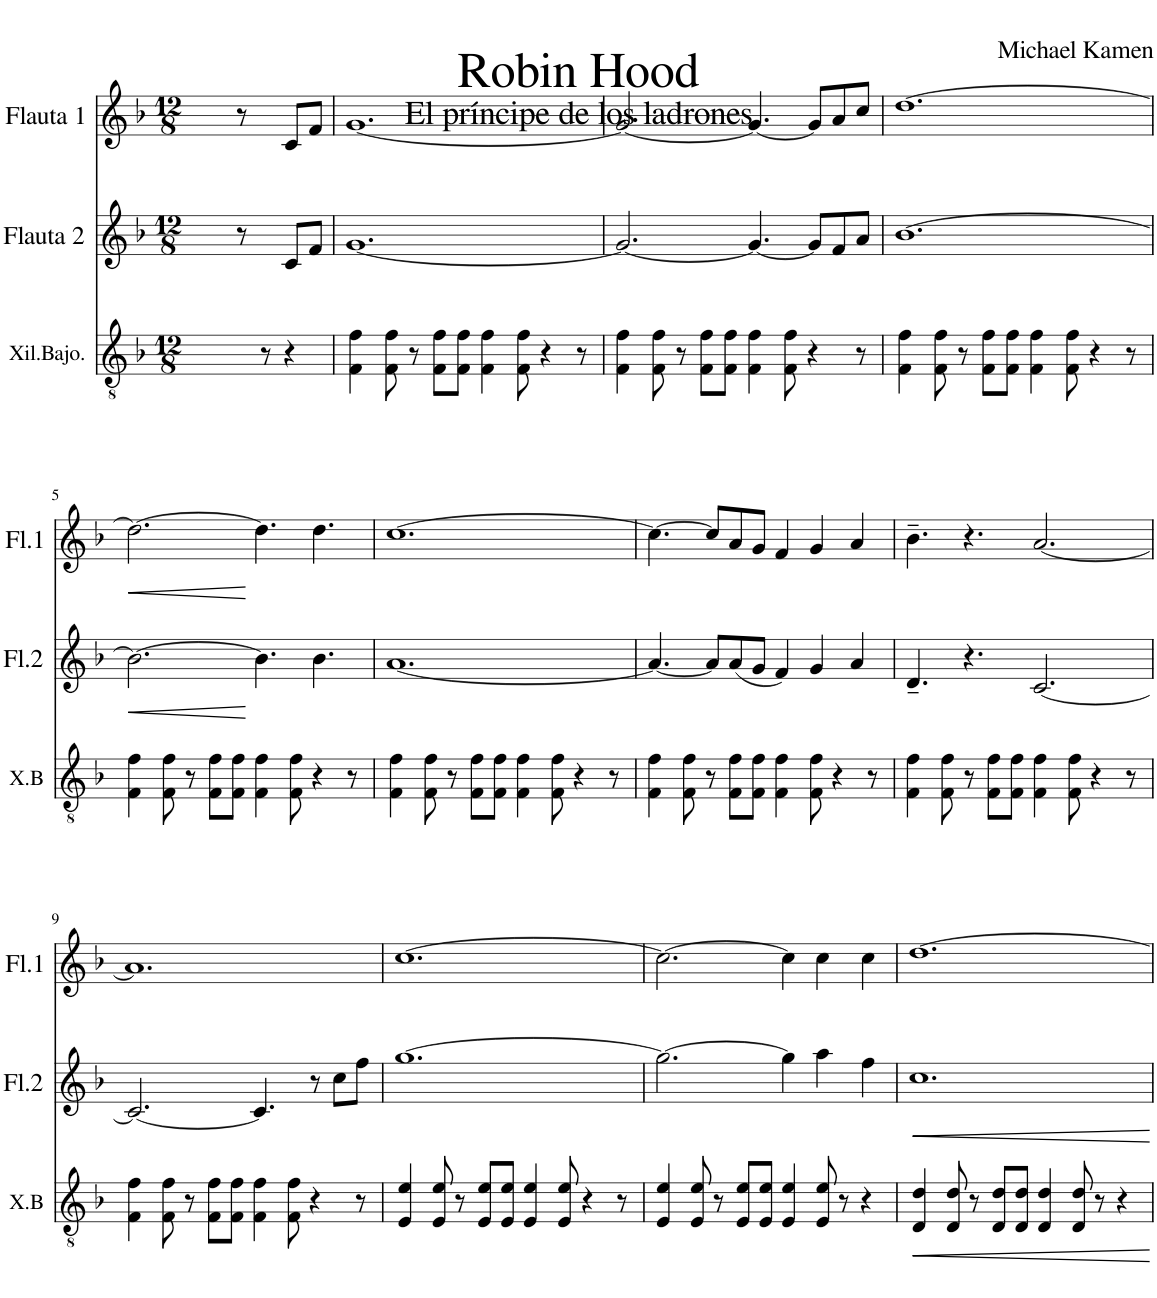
**kern	**kern	**dynam	**kern	**dynam
*part3	*part2	*part2	*part1	*part1
*staff3	*staff2	*staff2	*staff1	*staff1
*I"Xil.Bajo.	*I"Flauta 2	*	*I"Flauta 1	*
*I'X.B	*I'Fl.2	*	*I'Fl.1	*
*clefGv2	*clefG2	*	*clefG2	*
*k[b-]	*k[b-]	*	*k[b-]	*
*M12/8	*M12/8	*	*M12/8	*
=1	=1	=1	=1	=1
4.ryy	4ryy	.	4ryy	.
.	8r	.	8r	.
8r	8ryy	.	8ryy	.
4r	8c/L	.	8c/L	.
.	8f/J	.	8f/J	.
=2	=2	=2	=2	=2
4F\ 4f\	[1.g	.	[1.g	.
8F\ 8f\	.	.	.	.
8r	.	.	.	.
8F\ 8f\L	.	.	.	.
8F\ 8f\J	.	.	.	.
4F\ 4f\	.	.	.	.
8F\ 8f\	.	.	.	.
4r	.	.	.	.
8r	.	.	.	.
=3	=3	=3	=3	=3
4F\ 4f\	2.g/_	.	2.g/_	.
8F\ 8f\	.	.	.	.
8r	.	.	.	.
8F\ 8f\L	.	.	.	.
8F\ 8f\J	.	.	.	.
4F\ 4f\	4.g/_	.	4.g/_	.
8F\ 8f\	.	.	.	.
4r	8g/L]	.	8g/L]	.
.	8f/	.	8a/	.
8r	8a/J	.	8cc/J	.
=4	=4	=4	=4	=4
4F\ 4f\	[1.b-	.	[1.dd	.
8F\ 8f\	.	.	.	.
8r	.	.	.	.
8F\ 8f\L	.	.	.	.
8F\ 8f\J	.	.	.	.
4F\ 4f\	.	.	.	.
8F\ 8f\	.	.	.	.
4r	.	.	.	.
8r	.	.	.	.
!!LO:LB:g=z
=5	=5	=5	=5	=5
!	!	!LO:HP:b	!	!LO:HP:b
4F\ 4f\	2.b-\_	<	2.dd\_	<
8F\ 8f\	.	.	.	.
8r	.	.	.	.
8F\ 8f\L	.	.	.	.
8F\ 8f\J	.	.	.	.
4F\ 4f\	4.b-\]	[	4.dd\]	[
8F\ 8f\	.	.	.	.
4r	4.b-\	.	4.dd\	.
8r	.	.	.	.
=6	=6	=6	=6	=6
4F\ 4f\	[1.a	.	[1.cc	.
8F\ 8f\	.	.	.	.
8r	.	.	.	.
8F\ 8f\L	.	.	.	.
8F\ 8f\J	.	.	.	.
4F\ 4f\	.	.	.	.
8F\ 8f\	.	.	.	.
4r	.	.	.	.
8r	.	.	.	.
=7	=7	=7	=7	=7
4F\ 4f\	4.a/_	.	4.cc\_	.
8F\ 8f\	.	.	.	.
8r	8a/L]	.	8cc/L]	.
8F\ 8f\L	(8a/	.	8a/	.
8F\ 8f\J	8g/J	.	8g/J	.
4F\ 4f\	4f/)	.	4f/	.
8F\ 8f\	4g/	.	4g/	.
4r	.	.	.	.
.	4a/	.	4a/	.
8r	.	.	.	.
=8	=8	=8	=8	=8
4F\ 4f\	4.d~/	.	4.b-~\	.
8F\ 8f\	.	.	.	.
8r	4.r	.	4.r	.
8F\ 8f\L	.	.	.	.
8F\ 8f\J	.	.	.	.
4F\ 4f\	[2.c/	.	[2.a/	.
8F\ 8f\	.	.	.	.
4r	.	.	.	.
8r	.	.	.	.
!!LO:LB:g=z
=9	=9	=9	=9	=9
4F\ 4f\	2.c/_	.	1.a]	.
8F\ 8f\	.	.	.	.
8r	.	.	.	.
8F\ 8f\L	.	.	.	.
8F\ 8f\J	.	.	.	.
4F\ 4f\	4.c/]	.	.	.
8F\ 8f\	.	.	.	.
4r	8r	.	.	.
.	8cc\L	.	.	.
8r	8ff\J	.	.	.
=10	=10	=10	=10	=10
4E/ 4e/	[1.gg	.	[1.cc	.
8E/ 8e/	.	.	.	.
8r	.	.	.	.
8E/ 8e/L	.	.	.	.
8E/ 8e/J	.	.	.	.
4E/ 4e/	.	.	.	.
8E/ 8e/	.	.	.	.
4r	.	.	.	.
8r	.	.	.	.
=11	=11	=11	=11	=11
4E/ 4e/	2.gg\_	.	2.cc\_	.
8E/ 8e/	.	.	.	.
8r	.	.	.	.
8E/ 8e/L	.	.	.	.
8E/ 8e/J	.	.	.	.
4E/ 4e/	4gg\]	.	4cc\]	.
8E/ 8e/	4aa\	.	4cc\	.
8r	.	.	.	.
4r	4ff\	.	4cc\	.
=12	=12	=12	=12	=12
4D/ 4d/	1.cc	.	[1.dd	.
8D/ 8d/	.	.	.	.
8r	.	.	.	.
8D/ 8d/L	.	.	.	.
8D/ 8d/J	.	.	.	.
4D/ 4d/	.	.	.	.
8D/ 8d/	.	.	.	.
8r	.	.	.	.
4r	.	.	.	.
=	=	=	=	=
*-	*-	*-	*-	*-
